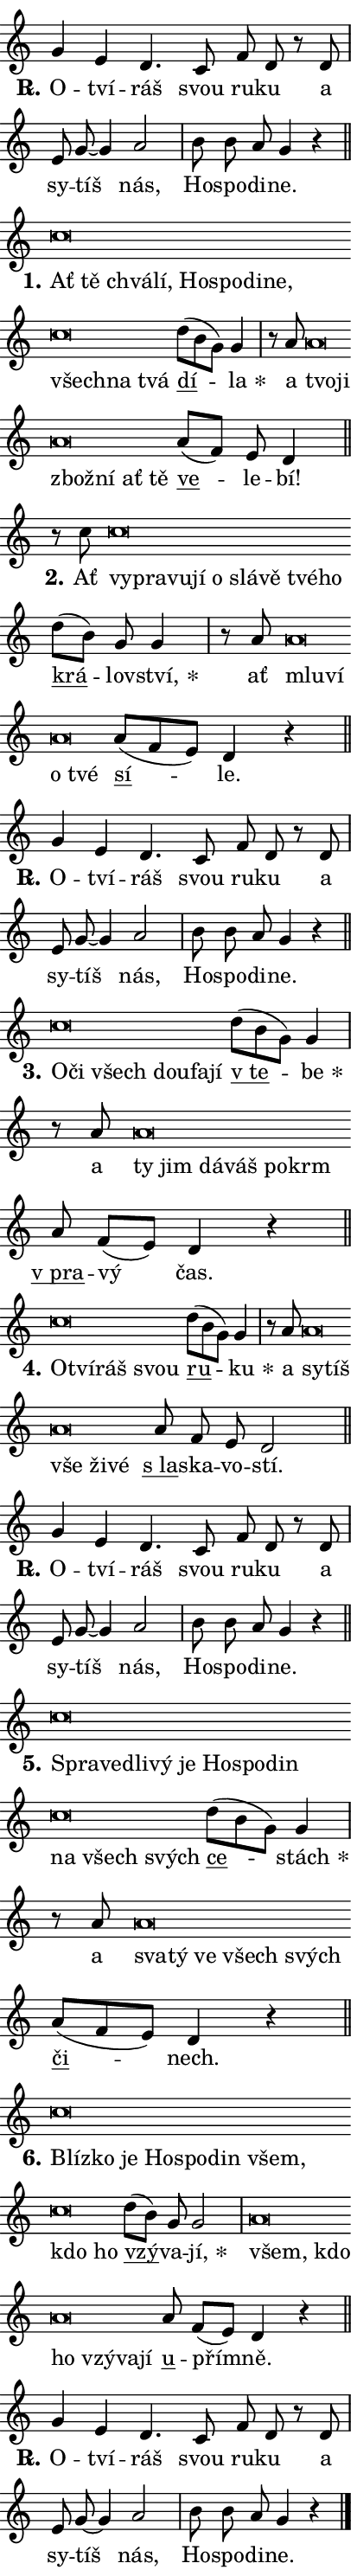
\version "2.24.0"
\header { tagline = "" }
\paper {
  indent = 0\cm
  top-margin = 0\cm
  right-margin = 0.13\cm % to fit lyric hyphens
  bottom-margin = 0\cm
  left-margin = 0\cm
  paper-width = 7\cm
  page-breaking = #ly:one-page-breaking
  system-system-spacing.basic-distance = #11
  score-system-spacing.basic-distance = #11
  ragged-last = ##f
}


%% Author: Thomas Morley
%% https://lists.gnu.org/archive/html/lilypond-user/2020-05/msg00002.html
#(define (line-position grob)
"Returns position of @var[grob} in current system:
   @code{'start}, if at first time-step
   @code{'end}, if at last time-step
   @code{'middle} otherwise
"
  (let* ((col (ly:item-get-column grob))
         (ln (ly:grob-object col 'left-neighbor))
         (rn (ly:grob-object col 'right-neighbor))
         (col-to-check-left (if (ly:grob? ln) ln col))
         (col-to-check-right (if (ly:grob? rn) rn col))
         (break-dir-left
           (and
             (ly:grob-property col-to-check-left 'non-musical #f)
             (ly:item-break-dir col-to-check-left)))
         (break-dir-right
           (and
             (ly:grob-property col-to-check-right 'non-musical #f)
             (ly:item-break-dir col-to-check-right))))
        (cond ((eqv? 1 break-dir-left) 'start)
              ((eqv? -1 break-dir-right) 'end)
              (else 'middle))))

#(define (tranparent-at-line-position vctor)
  (lambda (grob)
  "Relying on @code{line-position} select the relevant enry from @var{vctor}.
Used to determine transparency,"
    (case (line-position grob)
      ((end) (not (vector-ref vctor 0)))
      ((middle) (not (vector-ref vctor 1)))
      ((start) (not (vector-ref vctor 2))))))

noteHeadBreakVisibility =
#(define-music-function (break-visibility)(vector?)
"Makes @code{NoteHead}s transparent relying on @var{break-visibility}"
#{
  \override NoteHead.transparent =
    #(tranparent-at-line-position break-visibility)
#})

#(define delete-ledgers-for-transparent-note-heads
  (lambda (grob)
    "Reads whether a @code{NoteHead} is transparent.
If so this @code{NoteHead} is removed from @code{'note-heads} from
@var{grob}, which is supposed to be @code{LedgerLineSpanner}.
As a result ledgers are not printed for this @code{NoteHead}"
    (let* ((nhds-array (ly:grob-object grob 'note-heads))
           (nhds-list
             (if (ly:grob-array? nhds-array)
                 (ly:grob-array->list nhds-array)
                 '()))
           ;; Relies on the transparent-property being done before
           ;; Staff.LedgerLineSpanner.after-line-breaking is executed.
           ;; This is fragile ...
           (to-keep
             (remove
               (lambda (nhd)
                 (ly:grob-property nhd 'transparent #f))
               nhds-list)))
      ;; TODO find a better method to iterate over grob-arrays, similiar
      ;; to filter/remove etc for lists
      ;; For now rebuilt from scratch
      (set! (ly:grob-object grob 'note-heads)  '())
      (for-each
        (lambda (nhd)
          (ly:pointer-group-interface::add-grob grob 'note-heads nhd))
        to-keep))))

squashNotes = {
  \override NoteHead.X-extent = #'(-0.2 . 0.2)
  \override NoteHead.Y-extent = #'(-0.75 . 0)
  \override NoteHead.stencil =
    #(lambda (grob)
       (let ((pos (ly:grob-property grob 'staff-position)))
         (begin
           (if (< pos -7) (display "ERROR: Lower brevis then expected\n") (display ""))
           (if (<= pos -6) ly:text-interface::print ly:note-head::print))))
}
unSquashNotes = {
  \revert NoteHead.X-extent
  \revert NoteHead.Y-extent
  \revert NoteHead.stencil
}

hideNotes = \noteHeadBreakVisibility #begin-of-line-visible
unHideNotes = \noteHeadBreakVisibility #all-visible

% work-around for resetting accidentals
% https://lilypond.org/doc/v2.23/Documentation/notation/displaying-rhythms#unmetered-music
cadenzaMeasure = {
  \cadenzaOff
  \partial 1024 s1024
  \cadenzaOn
}

#(define-markup-command (accent layout props text) (markup?)
  "Underline accented syllable"
  (interpret-markup layout props
    #{\markup \override #'(offset . 4.3) \underline { #text }#}))

responsum = \markup \concat {
  "R" \hspace #-1.05 \path #0.1 #'((moveto 0 0.07) (lineto 0.9 0.8)) \hspace #0.05 "."
}

spaceSize = #0.6828661417322834 % exact space size for TeX Gyre Schola

\layout {
  \context {
    \Staff
    \remove "Time_signature_engraver"
    \override LedgerLineSpanner.after-line-breaking = #delete-ledgers-for-transparent-note-heads
  }
  \context {
    \Lyrics {
      \override LyricSpace.minimum-distance = \spaceSize
      \override LyricText.font-name = #"TeX Gyre Schola"
      \override LyricText.font-size = 1
      \override StanzaNumber.font-name = #"TeX Gyre Schola Bold"
      \override StanzaNumber.font-size = 1
    }
  }
  \context {
    \Score 
    \override NoteHead.text =
      #(lambda (grob) 
        (let ((pos (ly:grob-property grob 'staff-position)))
          #{\markup {
            \combine
              \halign #-0.55 \raise #(if (= pos -6) 0 0.5) \override #'(thickness . 2) \draw-line #'(3.2 . 0)
              \musicglyph "noteheads.sM1"
          }#}))
  }
}

% magnetic-lyrics.ily
%
%   written by
%     Jean Abou Samra <jean@abou-samra.fr>
%     Werner Lemberg <wl@gnu.org>
%
%   adapted by
%     Jiri Hon <jiri.hon@gmail.com>
%
% Version 2022-Apr-15

% https://www.mail-archive.com/lilypond-user@gnu.org/msg149350.html

#(define (Left_hyphen_pointer_engraver context)
   "Collect syllable-hyphen-syllable occurrences in lyrics and store
them in properties.  This engraver only looks to the left.  For
example, if the lyrics input is @code{foo -- bar}, it does the
following.

@itemize @bullet
@item
Set the @code{text} property of the @code{LyricHyphen} grob between
@q{foo} and @q{bar} to @code{foo}.

@item
Set the @code{left-hyphen} property of the @code{LyricText} grob with
text @q{foo} to the @code{LyricHyphen} grob between @q{foo} and
@q{bar}.
@end itemize

Use this auxiliary engraver in combination with the
@code{lyric-@/text::@/apply-@/magnetic-@/offset!} hook."
   (let ((hyphen #f)
         (text #f))
     (make-engraver
      (acknowledgers
       ((lyric-syllable-interface engraver grob source-engraver)
        (set! text grob)))
      (end-acknowledgers
       ((lyric-hyphen-interface engraver grob source-engraver)
        ;(when (not (grob::has-interface grob 'lyric-space-interface))
          (set! hyphen grob)));)
      ((stop-translation-timestep engraver)
       (when (and text hyphen)
         (ly:grob-set-object! text 'left-hyphen hyphen))
       (set! text #f)
       (set! hyphen #f)))))

#(define (lyric-text::apply-magnetic-offset! grob)
   "If the space between two syllables is less than the value in
property @code{LyricText@/.details@/.squash-threshold}, move the right
syllable to the left so that it gets concatenated with the left
syllable.

Use this function as a hook for
@code{LyricText@/.after-@/line-@/breaking} if the
@code{Left_@/hyphen_@/pointer_@/engraver} is active."
   (let ((hyphen (ly:grob-object grob 'left-hyphen #f)))
     (when hyphen
       (let ((left-text (ly:spanner-bound hyphen LEFT)))
         (when (grob::has-interface left-text 'lyric-syllable-interface)
           (let* ((common (ly:grob-common-refpoint grob left-text X))
                  (this-x-ext (ly:grob-extent grob common X))
                  (left-x-ext
                   (begin
                     ;; Trigger magnetism for left-text.
                     (ly:grob-property left-text 'after-line-breaking)
                     (ly:grob-extent left-text common X)))
                  ;; `delta` is the gap width between two syllables.
                  (delta (- (interval-start this-x-ext)
                            (interval-end left-x-ext)))
                  (details (ly:grob-property grob 'details))
                  (threshold (assoc-get 'squash-threshold details 0.2)))
             (when (< delta threshold)
               (let* (;; We have to manipulate the input text so that
                      ;; ligatures crossing syllable boundaries are not
                      ;; disabled.  For languages based on the Latin
                      ;; script this is essentially a beautification.
                      ;; However, for non-Western scripts it can be a
                      ;; necessity.
                      (lt (ly:grob-property left-text 'text))
                      (rt (ly:grob-property grob 'text))
                      (is-space (grob::has-interface hyphen 'lyric-space-interface))
                      (space (if is-space " " ""))
                      (extra-delta (if is-space spaceSize 0))
                      ;; Append new syllable.
                      (ltrt-space (if (and (string? lt) (string? rt))
                                (string-append lt space rt)
                                (make-concat-markup (list lt space rt))))
                      ;; Right-align `ltrt` to the right side.
                      (ltrt-space-markup (grob-interpret-markup
                               grob
                               (make-translate-markup
                                (cons (interval-length this-x-ext) 0)
                                (make-right-align-markup ltrt-space)))))
                 (begin
                   ;; Don't print `left-text`.
                   (ly:grob-set-property! left-text 'stencil #f)
                   ;; Set text and stencil (which holds all collected
                   ;; syllables so far) and shift it to the left.
                   (ly:grob-set-property! grob 'text ltrt-space)
                   (ly:grob-set-property! grob 'stencil ltrt-space-markup)
                   (ly:grob-translate-axis! grob (- (- delta extra-delta)) X))))))))))


#(define (lyric-hyphen::displace-bounds-first grob)
   ;; Make very sure this callback isn't triggered too early.
   (let ((left (ly:spanner-bound grob LEFT))
         (right (ly:spanner-bound grob RIGHT)))
     (ly:grob-property left 'after-line-breaking)
     (ly:grob-property right 'after-line-breaking)
     (ly:lyric-hyphen::print grob)))

squashThreshold = #0.4

\layout {
  \context {
    \Lyrics
    \consists #Left_hyphen_pointer_engraver
    \override LyricText.after-line-breaking =
      #lyric-text::apply-magnetic-offset!
    \override LyricHyphen.stencil = #lyric-hyphen::displace-bounds-first
    \override LyricText.details.squash-threshold = \squashThreshold
    \override LyricHyphen.minimum-distance = 0
    \override LyricHyphen.minimum-length = \squashThreshold
  }
}

squashText = \override LyricText.details.squash-threshold = 9999
unSquashText = \override LyricText.details.squash-threshold = \squashThreshold

leftText = \override LyricText.self-alignment-X = #LEFT
unLeftText = \revert LyricText.self-alignment-X

starOffset = #(lambda (grob) 
                (let ((x_offset (ly:self-alignment-interface::aligned-on-x-parent grob)))
                  (if (= x_offset 0) 0 (+ x_offset 1.2))))

star = #(define-music-function (syllable)(string?)
"Append star separator at the end of a syllable"
#{
  \once \override LyricText.X-offset = #starOffset
  \lyricmode { \markup {
    #syllable
    \override #'((font-name . "TeX Gyre Schola Bold")) \hspace #0.2 \lower #0.65 \larger "*"
  } }
#})

starAccent = #(define-music-function (syllable)(string?)
"Append star separator at the end of a syllable and make accent"
#{
  \once \override LyricText.X-offset = #starOffset
  \lyricmode { \markup {
    \accent #syllable
    \override #'((font-name . "TeX Gyre Schola Bold")) \hspace #0.2 \lower #0.65 \larger "*"
  } }
#})

breath = #(define-music-function (syllable)(string?)
"Append breathing indicator at the end of a syllable"
#{
  \lyricmode { \markup { #syllable "+" } }
#})

optionalBreath = #(define-music-function (syllable)(string?)
"Append optional breathing indicator at the end of a syllable"
#{
  \lyricmode { \markup { #syllable "(+)" } }
#})


\score {
    <<
        \new Voice = "melody" { \cadenzaOn \key c \major \relative { g'4 e d4. c8 f d r d \cadenzaMeasure \bar "|" e g~ g4 a2 \cadenzaMeasure \bar "|" b8 b a g4 r \cadenzaMeasure \bar "||" \break } }
        \new Lyrics \lyricsto "melody" { \lyricmode { \set stanza = \responsum
O -- tví -- ráš svou ru -- ku a sy -- tíš nás, Ho -- spo -- di -- ne. } }
    >>
    \layout {}
}

\score {
    <<
        \new Voice = "melody" { \cadenzaOn \key c \major \relative { \squashNotes c''\breve*1/16 \hideNotes \breve*1/16 \bar "" \breve*1/16 \bar "" \breve*1/16 \bar "" \breve*1/16 \bar "" \breve*1/16 \bar "" \breve*1/16 \bar "" \breve*1/16 \bar "" \breve*1/16 \bar "" \breve*1/16 \breve*1/16 \bar "" \unHideNotes \unSquashNotes \bar "" d8[( b g)] g4 \cadenzaMeasure \bar "|" r8 a8 \squashNotes a\breve*1/16 \hideNotes \breve*1/16 \bar "" \breve*1/16 \bar "" \breve*1/16 \bar "" \breve*1/16 \breve*1/16 \bar "" \unHideNotes \unSquashNotes \bar "" a8[( f)] e d4 \cadenzaMeasure \bar "||" \break } }
        \new Lyrics \lyricsto "melody" { \lyricmode { \set stanza = "1."
\leftText Ať \squashText tě chvá -- lí, Ho -- spo -- di -- ne, všech -- na tvá \unLeftText \unSquashText \markup \accent dí -- \star la a \leftText tvo -- \squashText ji zbož -- ní ať tě \unLeftText \unSquashText \markup \accent ve -- le -- bí! } }
    >>
    \layout {}
}

\score {
    <<
        \new Voice = "melody" { \cadenzaOn \key c \major \relative { r8 c''8 \squashNotes c\breve*1/16 \hideNotes \breve*1/16 \bar "" \breve*1/16 \bar "" \breve*1/16 \bar "" \breve*1/16 \bar "" \breve*1/16 \bar "" \breve*1/16 \bar "" \breve*1/16 \breve*1/16 \bar "" \unHideNotes \unSquashNotes \bar "" d8[( b)] g g4 \cadenzaMeasure \bar "|" r8 a8 \squashNotes a\breve*1/16 \hideNotes \breve*1/16 \bar "" \breve*1/16 \breve*1/16 \bar "" \unHideNotes \unSquashNotes \bar "" a8[( f e)] d4 r \cadenzaMeasure \bar "||" \break } }
        \new Lyrics \lyricsto "melody" { \lyricmode { \set stanza = "2."
Ať \leftText vy -- \squashText pra -- vu -- jí o slá -- vě tvé -- ho \unLeftText \unSquashText \markup \accent krá -- lov -- \star ství, ať \leftText mlu -- \squashText ví o tvé \unLeftText \unSquashText \markup \accent sí -- le. } }
    >>
    \layout {}
}

\score {
    <<
        \new Voice = "melody" { \cadenzaOn \key c \major \relative { g'4 e d4. c8 f d r d \cadenzaMeasure \bar "|" e g~ g4 a2 \cadenzaMeasure \bar "|" b8 b a g4 r \cadenzaMeasure \bar "||" \break } }
        \new Lyrics \lyricsto "melody" { \lyricmode { \set stanza = \responsum
O -- tví -- ráš svou ru -- ku a sy -- tíš nás, Ho -- spo -- di -- ne. } }
    >>
    \layout {}
}

\score {
    <<
        \new Voice = "melody" { \cadenzaOn \key c \major \relative { \squashNotes c''\breve*1/16 \hideNotes \breve*1/16 \bar "" \breve*1/16 \bar "" \breve*1/16 \bar "" \breve*1/16 \breve*1/16 \bar "" \unHideNotes \unSquashNotes \bar "" d8[( b g)] g4 \cadenzaMeasure \bar "|" r8 a8 \squashNotes a\breve*1/16 \hideNotes \breve*1/16 \bar "" \breve*1/16 \bar "" \breve*1/16 \bar "" \breve*1/16 \breve*1/16 \bar "" \unHideNotes \unSquashNotes \bar "" a8 f[( e)] d4 r \cadenzaMeasure \bar "||" \break } }
        \new Lyrics \lyricsto "melody" { \lyricmode { \set stanza = "3."
\leftText O -- \squashText či všech dou -- fa -- jí \unLeftText \unSquashText \markup \accent "v te" -- \star be a \leftText ty \squashText jim dá -- váš po -- krm \unLeftText \unSquashText \markup \accent "v pra" -- vý čas. } }
    >>
    \layout {}
}

\score {
    <<
        \new Voice = "melody" { \cadenzaOn \key c \major \relative { \squashNotes c''\breve*1/16 \hideNotes \breve*1/16 \bar "" \breve*1/16 \breve*1/16 \bar "" \unHideNotes \unSquashNotes \bar "" d8[( b g)] g4 \cadenzaMeasure \bar "|" r8 a8 \squashNotes a\breve*1/16 \hideNotes \breve*1/16 \bar "" \breve*1/16 \bar "" \breve*1/16 \breve*1/16 \bar "" \unHideNotes \unSquashNotes \bar "" a8 f e d2 \cadenzaMeasure \bar "||" \break } }
        \new Lyrics \lyricsto "melody" { \lyricmode { \set stanza = "4."
\leftText O -- \squashText tví -- ráš svou \unLeftText \unSquashText \markup \accent ru -- \star ku a \leftText sy -- \squashText tíš vše ži -- vé \unLeftText \unSquashText \markup \accent "s la" -- ska -- vo -- stí. } }
    >>
    \layout {}
}

\score {
    <<
        \new Voice = "melody" { \cadenzaOn \key c \major \relative { g'4 e d4. c8 f d r d \cadenzaMeasure \bar "|" e g~ g4 a2 \cadenzaMeasure \bar "|" b8 b a g4 r \cadenzaMeasure \bar "||" \break } }
        \new Lyrics \lyricsto "melody" { \lyricmode { \set stanza = \responsum
O -- tví -- ráš svou ru -- ku a sy -- tíš nás, Ho -- spo -- di -- ne. } }
    >>
    \layout {}
}

\score {
    <<
        \new Voice = "melody" { \cadenzaOn \key c \major \relative { \squashNotes c''\breve*1/16 \hideNotes \breve*1/16 \bar "" \breve*1/16 \bar "" \breve*1/16 \bar "" \breve*1/16 \bar "" \breve*1/16 \bar "" \breve*1/16 \bar "" \breve*1/16 \bar "" \breve*1/16 \bar "" \breve*1/16 \breve*1/16 \bar "" \unHideNotes \unSquashNotes \bar "" d8[( b g)] g4 \cadenzaMeasure \bar "|" r8 a8 \squashNotes a\breve*1/16 \hideNotes \breve*1/16 \bar "" \breve*1/16 \bar "" \breve*1/16 \breve*1/16 \bar "" \unHideNotes \unSquashNotes \bar "" a8[( f e)] d4 r \cadenzaMeasure \bar "||" \break } }
        \new Lyrics \lyricsto "melody" { \lyricmode { \set stanza = "5."
\leftText Spra -- \squashText ve -- dli -- vý je Ho -- spo -- din na všech svých \unLeftText \unSquashText \markup \accent ce -- \star stách a \leftText sva -- \squashText tý ve všech svých \unLeftText \unSquashText \markup \accent či -- nech. } }
    >>
    \layout {}
}

\score {
    <<
        \new Voice = "melody" { \cadenzaOn \key c \major \relative { \squashNotes c''\breve*1/16 \hideNotes \breve*1/16 \bar "" \breve*1/16 \bar "" \breve*1/16 \bar "" \breve*1/16 \bar "" \breve*1/16 \bar "" \breve*1/16 \bar "" \breve*1/16 \breve*1/16 \bar "" \unHideNotes \unSquashNotes \bar "" d8[( b)] g g2 \cadenzaMeasure \bar "|" \squashNotes a\breve*1/16 \hideNotes \breve*1/16 \bar "" \breve*1/16 \bar "" \breve*1/16 \bar "" \breve*1/16 \breve*1/16 \bar "" \unHideNotes \unSquashNotes \bar "" a8 f[( e)] d4 r \cadenzaMeasure \bar "||" \break } }
        \new Lyrics \lyricsto "melody" { \lyricmode { \set stanza = "6."
\leftText Blíz -- \squashText ko je Ho -- spo -- din všem, kdo ho \unLeftText \unSquashText \markup \accent vzý -- va -- \star jí, \leftText všem, \squashText kdo ho vzý -- va -- jí \unLeftText \unSquashText \markup \accent u -- přím -- ně. } }
    >>
    \layout {}
}

\score {
    <<
        \new Voice = "melody" { \cadenzaOn \key c \major \relative { g'4 e d4. c8 f d r d \cadenzaMeasure \bar "|" e g~ g4 a2 \cadenzaMeasure \bar "|" b8 b a g4 r \cadenzaMeasure \bar "||" \break } \bar "|." }
        \new Lyrics \lyricsto "melody" { \lyricmode { \set stanza = \responsum
O -- tví -- ráš svou ru -- ku a sy -- tíš nás, Ho -- spo -- di -- ne. } }
    >>
    \layout {}
}
